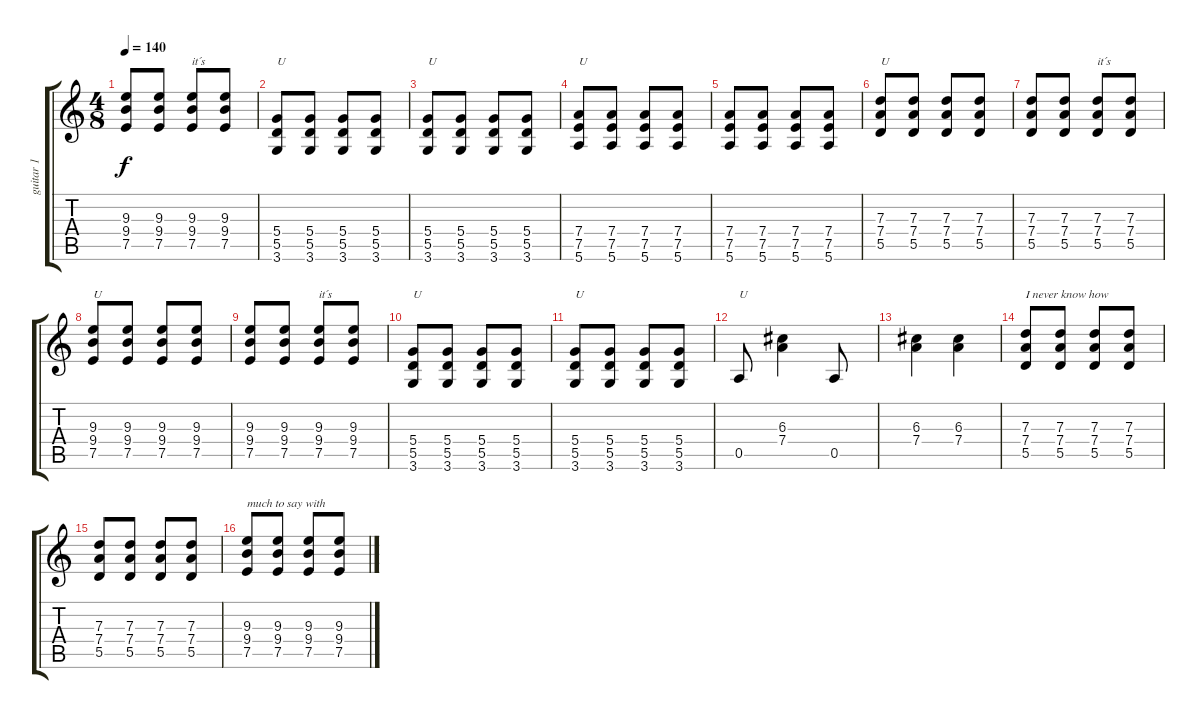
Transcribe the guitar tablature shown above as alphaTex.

\track ("guitar 1" "guitar 1") {instrument distortionguitar}
\staff {score tabs}
\tuning (E4 B3 G3 D3 A2 E2) {hide}
\ts (4 8)
\tempo 140
\clef g2
\ks c
(9.3 9.4 7.5).8{dy f} (9.3 9.4 7.5).8 (9.3 9.4 7.5).8{txt "it´s "} (9.3 9.4 7.5).8 |
(5.4 5.5 3.6).8{txt "U"} (5.4 5.5 3.6).8 (5.4 5.5 3.6).8 (5.4 5.5 3.6).8 |
(5.4 5.5 3.6).8{txt "U"} (5.4 5.5 3.6).8 (5.4 5.5 3.6).8 (5.4 5.5 3.6).8 |
(7.4 7.5 5.6).8{txt "U"} (7.4 7.5 5.6).8 (7.4 7.5 5.6).8 (7.4 7.5 5.6).8 |
(7.4 7.5 5.6).8 (7.4 7.5 5.6).8 (7.4 7.5 5.6).8 (7.4 7.5 5.6).8 |
(7.3 7.4 5.5).8{txt "U"} (7.3 7.4 5.5).8 (7.3 7.4 5.5).8 (7.3 7.4 5.5).8 |
(7.3 7.4 5.5).8 (7.3 7.4 5.5).8 (7.3 7.4 5.5).8{txt "it´s "} (7.3 7.4 5.5).8 |
(9.3 9.4 7.5).8{txt "U"} (9.3 9.4 7.5).8 (9.3 9.4 7.5).8 (9.3 9.4 7.5).8 |
(9.3 9.4 7.5).8 (9.3 9.4 7.5).8 (9.3 9.4 7.5).8{txt "it´s "} (9.3 9.4 7.5).8 |
(5.4 5.5 3.6).8{txt "U"} (5.4 5.5 3.6).8 (5.4 5.5 3.6).8 (5.4 5.5 3.6).8 |
(5.4 5.5 3.6).8{txt "U"} (5.4 5.5 3.6).8 (5.4 5.5 3.6).8 (5.4 5.5 3.6).8 |
0.5.8{txt "U"} (6.3 7.4).4 0.5.8 |
(6.3 7.4).4 (6.3 7.4).4 |
(7.3 7.4 5.5).8{txt "I never know how"} (7.3 7.4 5.5).8 (7.3 7.4 5.5).8 (7.3 7.4 5.5).8 |
(7.3 7.4 5.5).8 (7.3 7.4 5.5).8 (7.3 7.4 5.5).8 (7.3 7.4 5.5).8 |
(9.3 9.4 7.5).8{txt "much to say with"} (9.3 9.4 7.5).8 (9.3 9.4 7.5).8 (9.3 9.4 7.5).8
